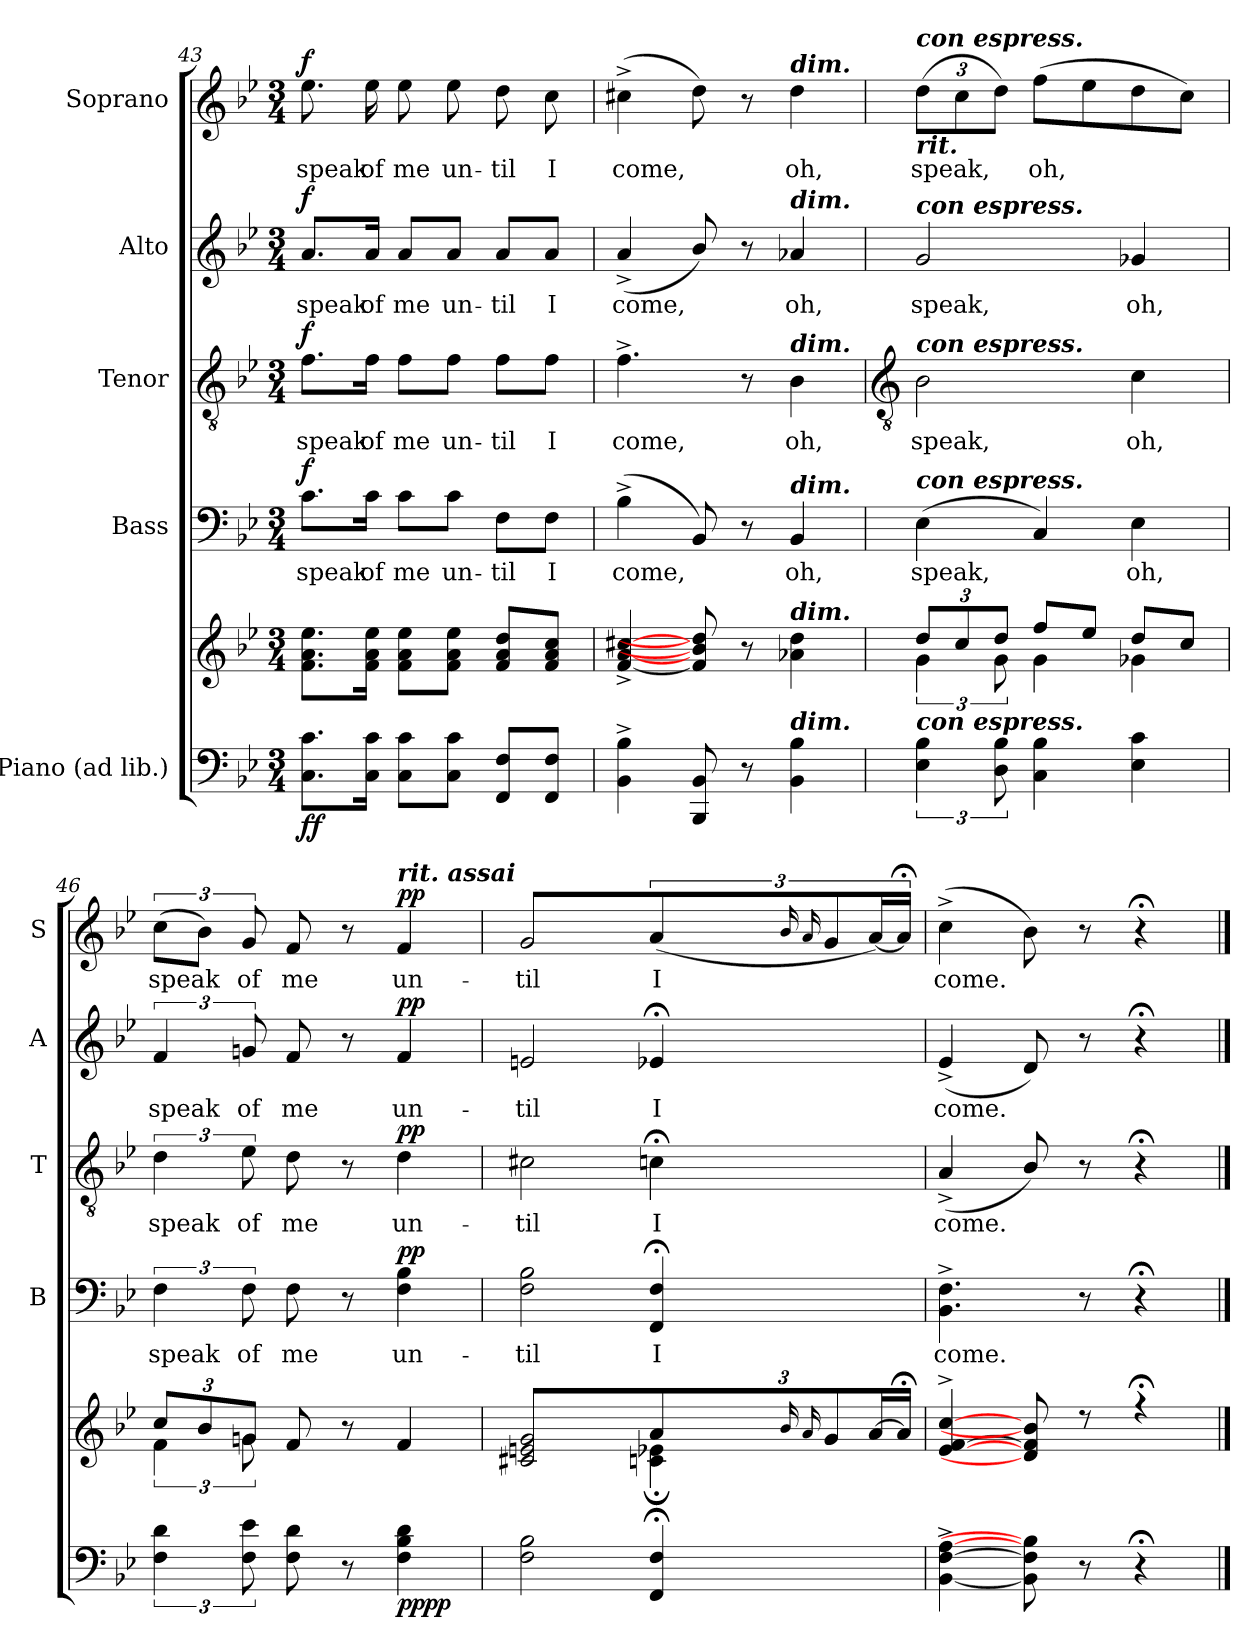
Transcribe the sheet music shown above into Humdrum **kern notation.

**kern	**kern	**dynam	**kern	**text	**dynam	**kern	**text	**dynam	**kern	**text	**dynam	**kern	**text	**dynam
*part5	*part5	*part5	*part4	*part4	*part4	*part3	*part3	*part3	*part2	*part2	*part2	*part1	*part1	*part1
*staff6	*staff5	*staff5/6	*staff4	*staff4	*staff4	*staff3	*staff3	*staff3	*staff2	*staff2	*staff2	*staff1	*staff1	*staff1
*I"Piano (ad lib.)	*	*	*I"Bass	*	*	*I"Tenor	*	*	*I"Alto	*	*	*I"Soprano	*	*
*	*	*	*I'B	*	*	*I'T	*	*	*I'A	*	*	*I'S	*	*
*clefF4	*clefG2	*	*clefF4	*	*	*clefGv2	*	*	*clefG2	*	*	*clefG2	*	*
*k[b-e-]	*k[b-e-]	*	*k[b-e-]	*	*	*k[b-e-]	*	*	*k[b-e-]	*	*	*k[b-e-]	*	*
*B-:	*B-:	*	*B-:	*	*	*B-:	*	*	*B-:	*	*	*B-:	*	*
*M3/4	*M3/4	*	*M3/4	*	*	*M3/4	*	*	*M3/4	*	*	*M3/4	*	*
=43	=43	=43	=43	=43	=43	=43	=43	=43	=43	=43	=43	=43	=43	=43
!	!	!LO:DY:b=2	!	!LO:LY:b	!	!	!LO:LY:b	!	!	!LO:LY:b	!	!	!LO:LY:b	!
!	!	!LO:DY:n=1:b	!	!	!LO:DY:b	!	!	!LO:DY:b	!	!	!LO:DY:b	!	!	!LO:DY:b
8.C 8.cL	8.f 8.a 8.ee-L	f f	8.c\L	speak	f	8.f\L	speak	f	8.a/L	speak	f	8.ee-	speak	f
!	!	!	!	!LO:LY:b	!	!	!LO:LY:b	!	!	!LO:LY:b	!	!	!LO:LY:b	!
16C 16cJ	16f 16a 16ee-J	.	16c\Jk	of	.	16f\Jk	of	.	16a/Jk	of	.	16ee-	of	.
!	!	!	!	!LO:LY:b	!	!	!LO:LY:b	!	!	!LO:LY:b	!	!	!LO:LY:b	!
8C 8cL	8f 8a 8ee-L	.	8c\L	me	.	8f\L	me	.	8a/L	me	.	8ee-	me	.
!	!	!	!	!LO:LY:b	!	!	!LO:LY:b	!	!	!LO:LY:b	!	!	!LO:LY:b	!
8C 8cJ	8f 8a 8ee-J	.	8c\J	un-	.	8f\J	un-	.	8a/J	un-	.	8ee-	un-	.
!	!	!	!	!LO:LY:b	!	!	!LO:LY:b	!	!	!LO:LY:b	!	!	!LO:LY:b	!
8FF 8FL	8f 8a 8ddL	.	8F\L	-til	.	8f\L	-til	.	8a/L	-til	.	8dd	-til	.
!	!	!	!	!LO:LY:b	!	!	!LO:LY:b	!	!	!LO:LY:b	!	!	!LO:LY:b	!
8FF 8FJ	8f 8a 8ccJ	.	8F\J	I	.	8f\J	I	.	8a/J	I	.	8cc	I	.
=44	=44	=44	=44	=44	=44	=44	=44	=44	=44	=44	=44	=44	=44	=44
!	!	!	!	!LO:LY:b	!	!	!LO:LY:b	!	!	!LO:LY:b	!	!	!LO:LY:b	!
4BB-^ 4B-^	[4f^ [4a^ [4cc#X^	.	(4B-^	come,	.	4.f^	come,	.	(<4a^	come,	.	(>4cc#X^	come,	.
8BBB-/ 8BB-/	8f] 8b-] 8dd]	.	8BB-/)	.	.	.	.	.	8b-/)	.	.	8dd)	.	.
8r	8r	.	8r	.	.	8r	.	.	8r	.	.	8r	.	.
!	!	!	!	!	!	!	!	!	!	!	!	!LO:TX:a:Bi:t=dim.	!	!
!	!	!	!	!	!	!	!	!	!LO:TX:a:Bi:t=dim.	!	!	!	!	!
!	!	!	!	!	!	!LO:TX:a:Bi:t=dim.	!	!	!	!	!	!	!	!
!	!	!	!LO:TX:a:Bi:t=dim.	!	!	!	!	!	!	!	!	!	!	!
!	!LO:TX:a:Bi:t=dim.	!	!	!	!	!	!	!	!	!	!	!	!	!
!LO:TX:a:Bi:t=dim.	!	!	!	!	!	!	!	!	!	!	!	!	!	!
!	!	!	!	!LO:LY:b	!	!	!LO:LY:b	!	!	!LO:LY:b	!	!	!LO:LY:b	!
4BB- 4B-	4a-X 4dd	.	4BB-	oh,	.	4B-	oh,	.	4a-X	oh,	.	4dd	oh,	.
!!LO:LB:g=z
=45	=45	=45	=45	=45	=45	=45	=45	=45	=45	=45	=45	=45	=45	=45
*	*	*	*	*	*	*clefGv2	*	*	*	*	*	*	*	*
*	*^	*	*	*	*	*	*	*	*	*	*	*	*	*
!	!	!	!	!	!	!	!	!	!	!	!	!	!LO:TX:a:Bi:t=con espress.	!	!
!	!	!	!	!	!	!	!	!	!	!	!	!	!LO:TX:b:Bi:t=rit.	!	!
!	!	!	!	!	!	!	!	!	!	!LO:TX:a:Bi:t=con espress.	!	!	!	!	!
!	!	!	!	!	!	!	!LO:TX:a:Bi:t=con espress.	!	!	!	!	!	!	!	!
!	!	!	!	!LO:TX:a:Bi:t=con espress.	!	!	!	!	!	!	!	!	!	!	!
!LO:TX:a:Bi:t=con espress.	!	!	!	!	!	!	!	!	!	!	!	!	!	!	!
!	!	!	!	!	!LO:LY:b	!	!	!LO:LY:b	!	!	!LO:LY:b	!	!	!LO:LY:b	!
6E- 6B-	12dd/L	6g\	.	(<4E-	speak,	.	2B-	speak,	.	2g	speak,	.	(>12ddL	speak,	.
.	12cc/	.	.	.	.	.	.	.	.	.	.	.	12cc	.	.
12D\ 12B-\	12dd/J	12g\	.	.	.	.	.	.	.	.	.	.	12ddJ)	.	.
!	!	!	!	!	!	!	!	!	!	!	!	!	!	!LO:LY:b	!
4C 4B-	8ff/L	4g\	.	4C)	.	.	.	.	.	.	.	.	(>8ffL	oh,	.
.	8ee-/J	.	.	.	.	.	.	.	.	.	.	.	8ee-	.	.
!	!	!	!	!	!LO:LY:b	!	!	!LO:LY:b	!	!	!LO:LY:b	!	!	!	!
4E- 4c	8dd/L	4g-X\	.	4E-	oh,	.	4c	oh,	.	4g-X	oh,	.	8dd	.	.
.	8cc/J	.	.	.	.	.	.	.	.	.	.	.	8ccJ)	.	.
=46	=46	=46	=46	=46	=46	=46	=46	=46	=46	=46	=46	=46	=46	=46	=46
!	!	!	!	!	!LO:LY:b	!	!	!LO:LY:b	!	!	!LO:LY:b	!	!	!LO:LY:b	!
6F 6d	12cc/L	6f\	.	6F	speak	.	6d	speak	.	6f	speak	.	(>12ccL	speak	.
.	12b-/	.	.	.	.	.	.	.	.	.	.	.	12b-J)	.	.
!	!	!	!	!	!LO:LY:b	!	!	!LO:LY:b	!	!	!LO:LY:b	!	!	!LO:LY:b	!
12F 12e-	12g/J	12gn\	.	12F	of	.	12e-	of	.	12gn	of	.	12g	of	.
!	!	!	!	!	!LO:LY:b	!	!	!LO:LY:b	!	!	!LO:LY:b	!	!	!LO:LY:b	!
8F 8d	8f/	2ryy	.	8F	me	.	8d	me	.	8f	me	.	8f	me	.
8r	8r	.	.	8r	.	.	8r	.	.	8r	.	.	8r	.	.
!	!	!	!	!	!	!	!	!	!	!	!	!	!LO:TX:a:Bi:t=rit. assai	!	!
!	!	!	!LO:DY:b=2	!	!LO:LY:b	!	!	!LO:LY:b	!	!	!LO:LY:b	!	!	!LO:LY:b	!
!	!	!	!LO:DY:n=1:b	!	!	!LO:DY:b	!	!	!LO:DY:b	!	!	!LO:DY:b	!	!	!LO:DY:b
4F 4B- 4d	4f/	.	pp pp	4F 4B-	un-	pp	4d	un-	pp	4f	un-	pp	4f	un-	pp
=47	=47	=47	=47	=47	=47	=47	=47	=47	=47	=47	=47	=47	=47	=47	=47
!	!	!	!	!	!LO:LY:b	!	!	!LO:LY:b	!	!	!LO:LY:b	!	!	!LO:LY:b	!
2F 2B-	2c#X/ 2en/ 2g/	2ryy	.	2F 2B-	-til	.	2c#X	-til	.	2en	-til	.	2g	-til	.
!	!	!	!	!	!LO:LY:b	!	!	!LO:LY:b	!	!	!LO:LY:b	!	!	!LO:LY:b	!
4FF; 4F;	12a/L	4cn\;< 4e-X\;<	.	4FF;< 4F;<	I	.	4cn;<	I	.	4e-X;<	I	.	(<12a	I	.
.	16qqb-/L	.	.	.	.	.	.	.	.	.	.	.	16qqb-LL	.	.
.	16qqa/	.	.	.	.	.	.	.	.	.	.	.	16qqa	.	.
.	12g/	.	.	.	.	.	.	.	.	.	.	.	12g	.	.
.	[24a/J	.	.	.	.	.	.	.	.	.	.	.	[24aJ)	.	.
.	24a;</J]	.	.	.	.	.	.	.	.	.	.	.	24a;<J]	.	.
=48	=48	=48	=48	=48	=48	=48	=48	=48	=48	=48	=48	=48	=48	=48	=48
!	!	!	!	!	!LO:LY:b	!	!	!LO:LY:b	!	!	!LO:LY:b	!	!	!LO:LY:b	!
[4BB-^ [4F^ [4A^	[4e-/^ [4f/^ [4cc/^	2.ryy	.	4.BB-^ 4.F^	come.	.	(<4A^	come.	.	(<4e-^	come.	.	(>4cc^	come.	.
8BB-] 8F] 8B-]	8d/] 8f/] 8b-/]	.	.	.	.	.	8B-/)	.	.	8d)	.	.	8b-)	.	.
8r	8r	.	.	8r	.	.	8r	.	.	8r	.	.	8r	.	.
4r;	4r;<	.	.	4r;<	.	.	4r;<	.	.	4r;<	.	.	4r;<	.	.
*	*v	*v	*	*	*	*	*	*	*	*	*	*	*	*	*
==	==	==	==	==	==	==	==	==	==	==	==	==	==	==
*-	*-	*-	*-	*-	*-	*-	*-	*-	*-	*-	*-	*-	*-	*-
